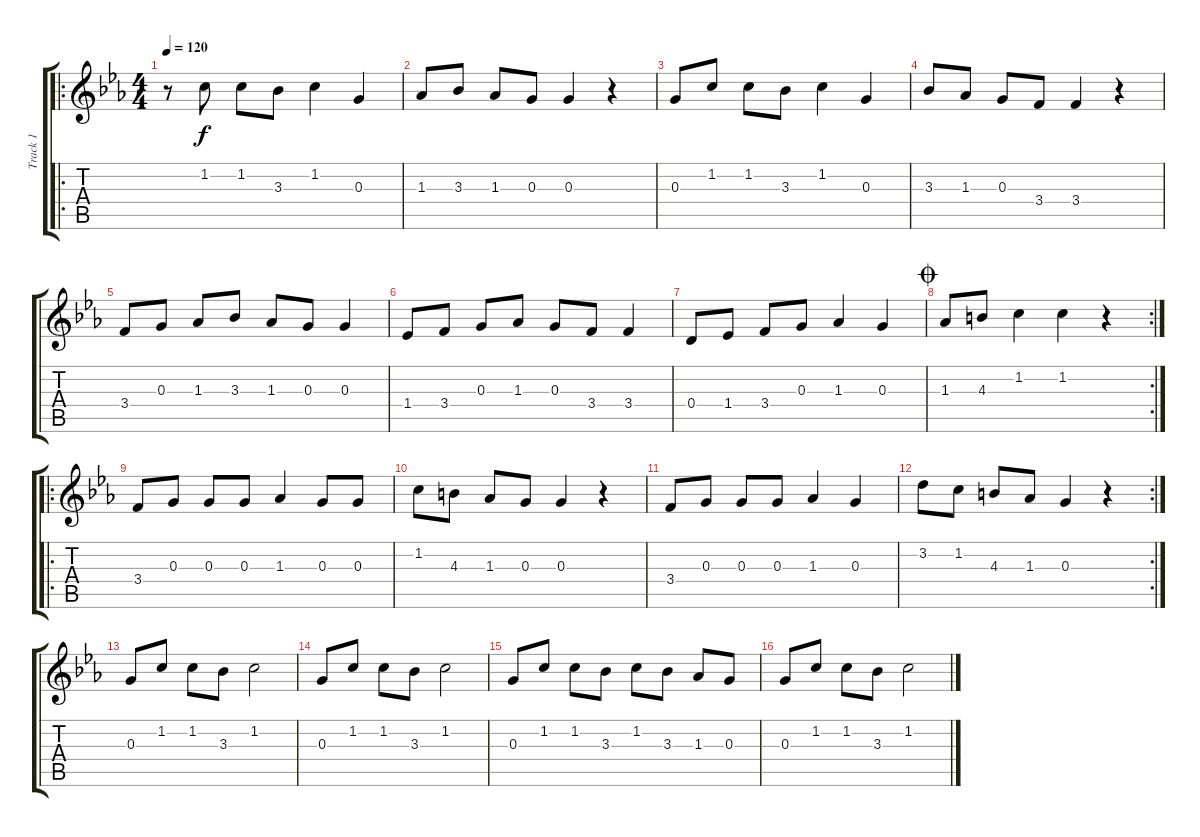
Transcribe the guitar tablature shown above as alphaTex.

\track ("Track 1" "Track 1") {instrument acousticguitarsteel}
\staff {score tabs}
\tuning (E4 B3 G3 D3 A2 E2) {hide}
\ro
\ts (4 4)
\tempo 120
\clef g2
\ks eb
r.8{dy f} 1.2.8 1.2.8 3.3.8 1.2.4 0.3.4 |
1.3.8 3.3.8 1.3.8 0.3.8 0.3.4 r.4 |
0.3.8 1.2.8 1.2.8 3.3.8 1.2.4 0.3.4 |
3.3.8 1.3.8 0.3.8 3.4.8 3.4.4 r.4 |
3.4.8 0.3.8 1.3.8 3.3.8 1.3.8 0.3.8 0.3.4 |
1.4.8 3.4.8 0.3.8 1.3.8 0.3.8 3.4.8 3.4.4 |
0.4.8 1.4.8 3.4.8 0.3.8 1.3.4 0.3.4 |
\rc 2
\jump coda
1.3.8 4.3.8 1.2.4 1.2.4 r.4 |
\ro
3.4.8 0.3.8 0.3.8 0.3.8 1.3.4 0.3.8 0.3.8 |
1.2.8 4.3.8 1.3.8 0.3.8 0.3.4 r.4 |
3.4.8 0.3.8 0.3.8 0.3.8 1.3.4 0.3.4 |
\rc 2
3.2.8 1.2.8 4.3.8 1.3.8 0.3.4 r.4 |
0.3.8 1.2.8 1.2.8 3.3.8 1.2.2 |
0.3.8 1.2.8 1.2.8 3.3.8 1.2.2 |
0.3.8 1.2.8 1.2.8 3.3.8 1.2.8 3.3.8 1.3.8 0.3.8 |
0.3.8 1.2.8 1.2.8 3.3.8 1.2.2
